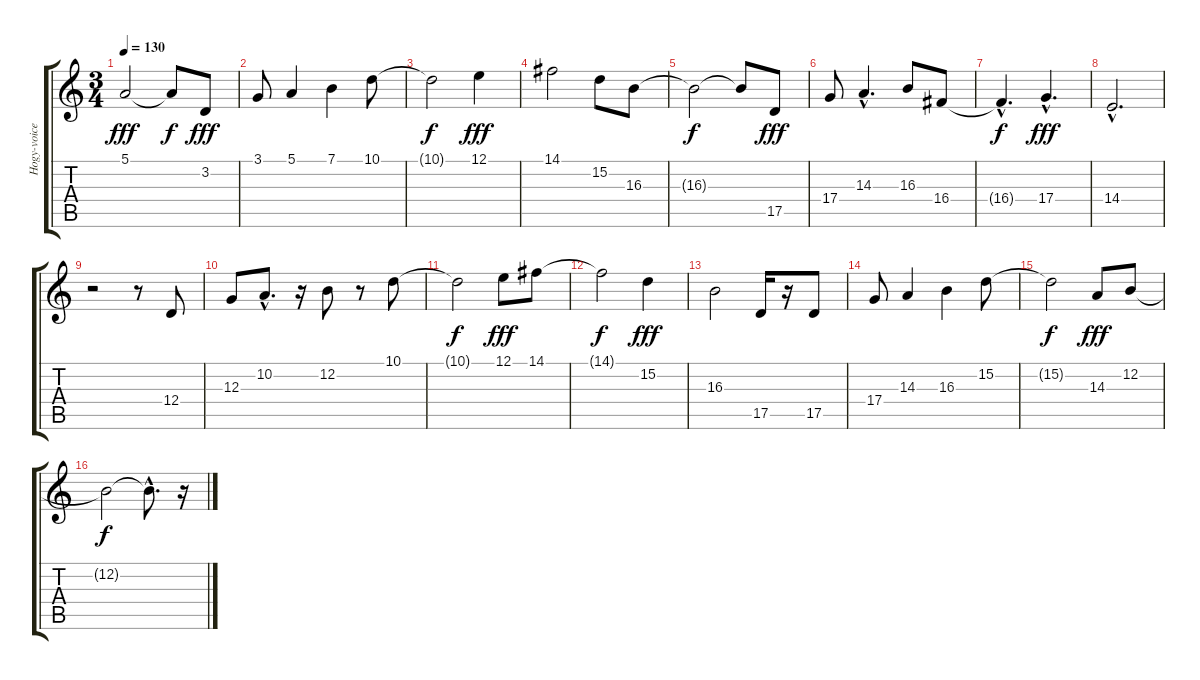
\track ("Hogy-voice" "Hogy-voice") {instrument flute}
\staff {score tabs}
\tuning (E4 B3 G3 D3 A2 E2) {hide}
\ts (3 4)
\tempo 130
\clef g2
\ks c
5.1.2{dy fff} 5.1{t}.8{dy f} 3.2.8{dy fff} |
3.1.8 5.1.4 7.1.4 10.1.8 |
10.1{t}.2{dy f} 12.1.4{dy fff} |
14.1.2 15.2.8 16.3.8 |
16.3{t}.2{dy f} 16.3{t}.8 17.5.8{dy fff} |
17.4.8 14.3{hac}.4{d} 16.3.8 16.4.8 |
16.4{hac t}.4{d dy f} 17.4{hac}.4{d dy fff} |
14.4{hac}.2{d} |
r.2 r.8 12.4.8 |
12.3.8 10.2{hac}.8{d} r.16 12.2.8 r.8 10.1.8 |
10.1{t}.2{dy f} 12.1.8{dy fff} 14.1.8 |
14.1{t}.2{dy f} 15.2.4{dy fff} |
16.3.2 17.5.16 r.16 17.5.8 |
17.4.8 14.3.4 16.3.4 15.2.8 |
15.2{t}.2{dy f} 14.3.8{dy fff} 12.2.8 |
12.2{t}.2{dy f} 12.2{hac t}.8{d} r.16
